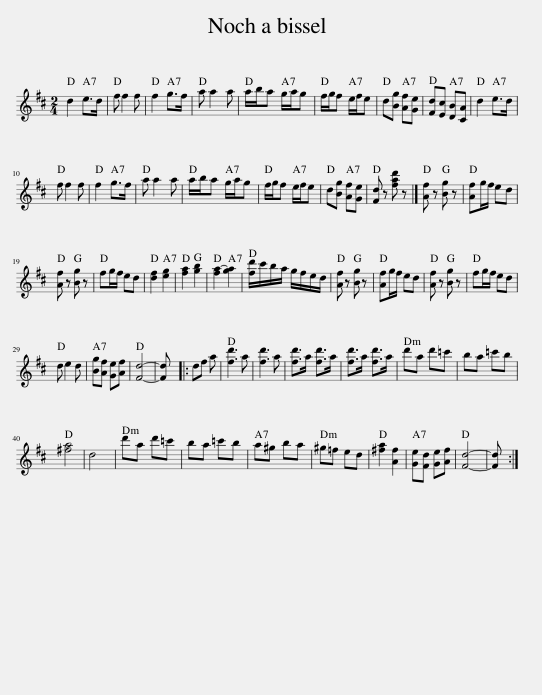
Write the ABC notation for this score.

X:1
L:1/8
M:2/4
I:linebreak $
K:D
V:1 treble
V:1
 d2 e>d | f f2 f | f2 g>f | a a2 a | a/b/a g/a/g | %5
 f/g/f e/f/e | d[Bg] [Af][Ge] | [Fd][Ec] [DB][CA] | d2 e>d |$ f f2 f | %10
 f2 g>f | a a2 a | a/b/a g/a/g | f/g/f e/f/e | d[Bg] [Af][Ge] | %15
 [Fd] z [fad'] z |] [Af] z [Bg] z | [Af]g/f/ ed |$ [Af] z [Bg] z | fg/f/ ed | %20
 [df]2 [eg]2 | [fa]2 [gb]2 | [fa-]2 [ga]2 | [fd']/c'/b/a/ g/f/e/d/ | [Af] z [Bg] z | %25
 [Af]g/f/ ed | [Af] z [Bg] z | fg/f/ ed |$ d e2 d | [Bg][Af] [Ge][Af] | %30
 [Fd]4- | [Fd] |: df a | [fd']3 a | [fd']3 a | %35
 [fd']>a [fd']>a | [fd']>a [fd']>a | d'a d'=c' | ba =c'b |$ [^fa]4 | %40
 d4 | d'a d'=c' | ba =c'b | a^g ba | ^g=f ed | %45
 [^fa]2 [Af]2 | [Ge][Fd] [Ge][Af] | [Fd]4- | [Fd] :| %49
